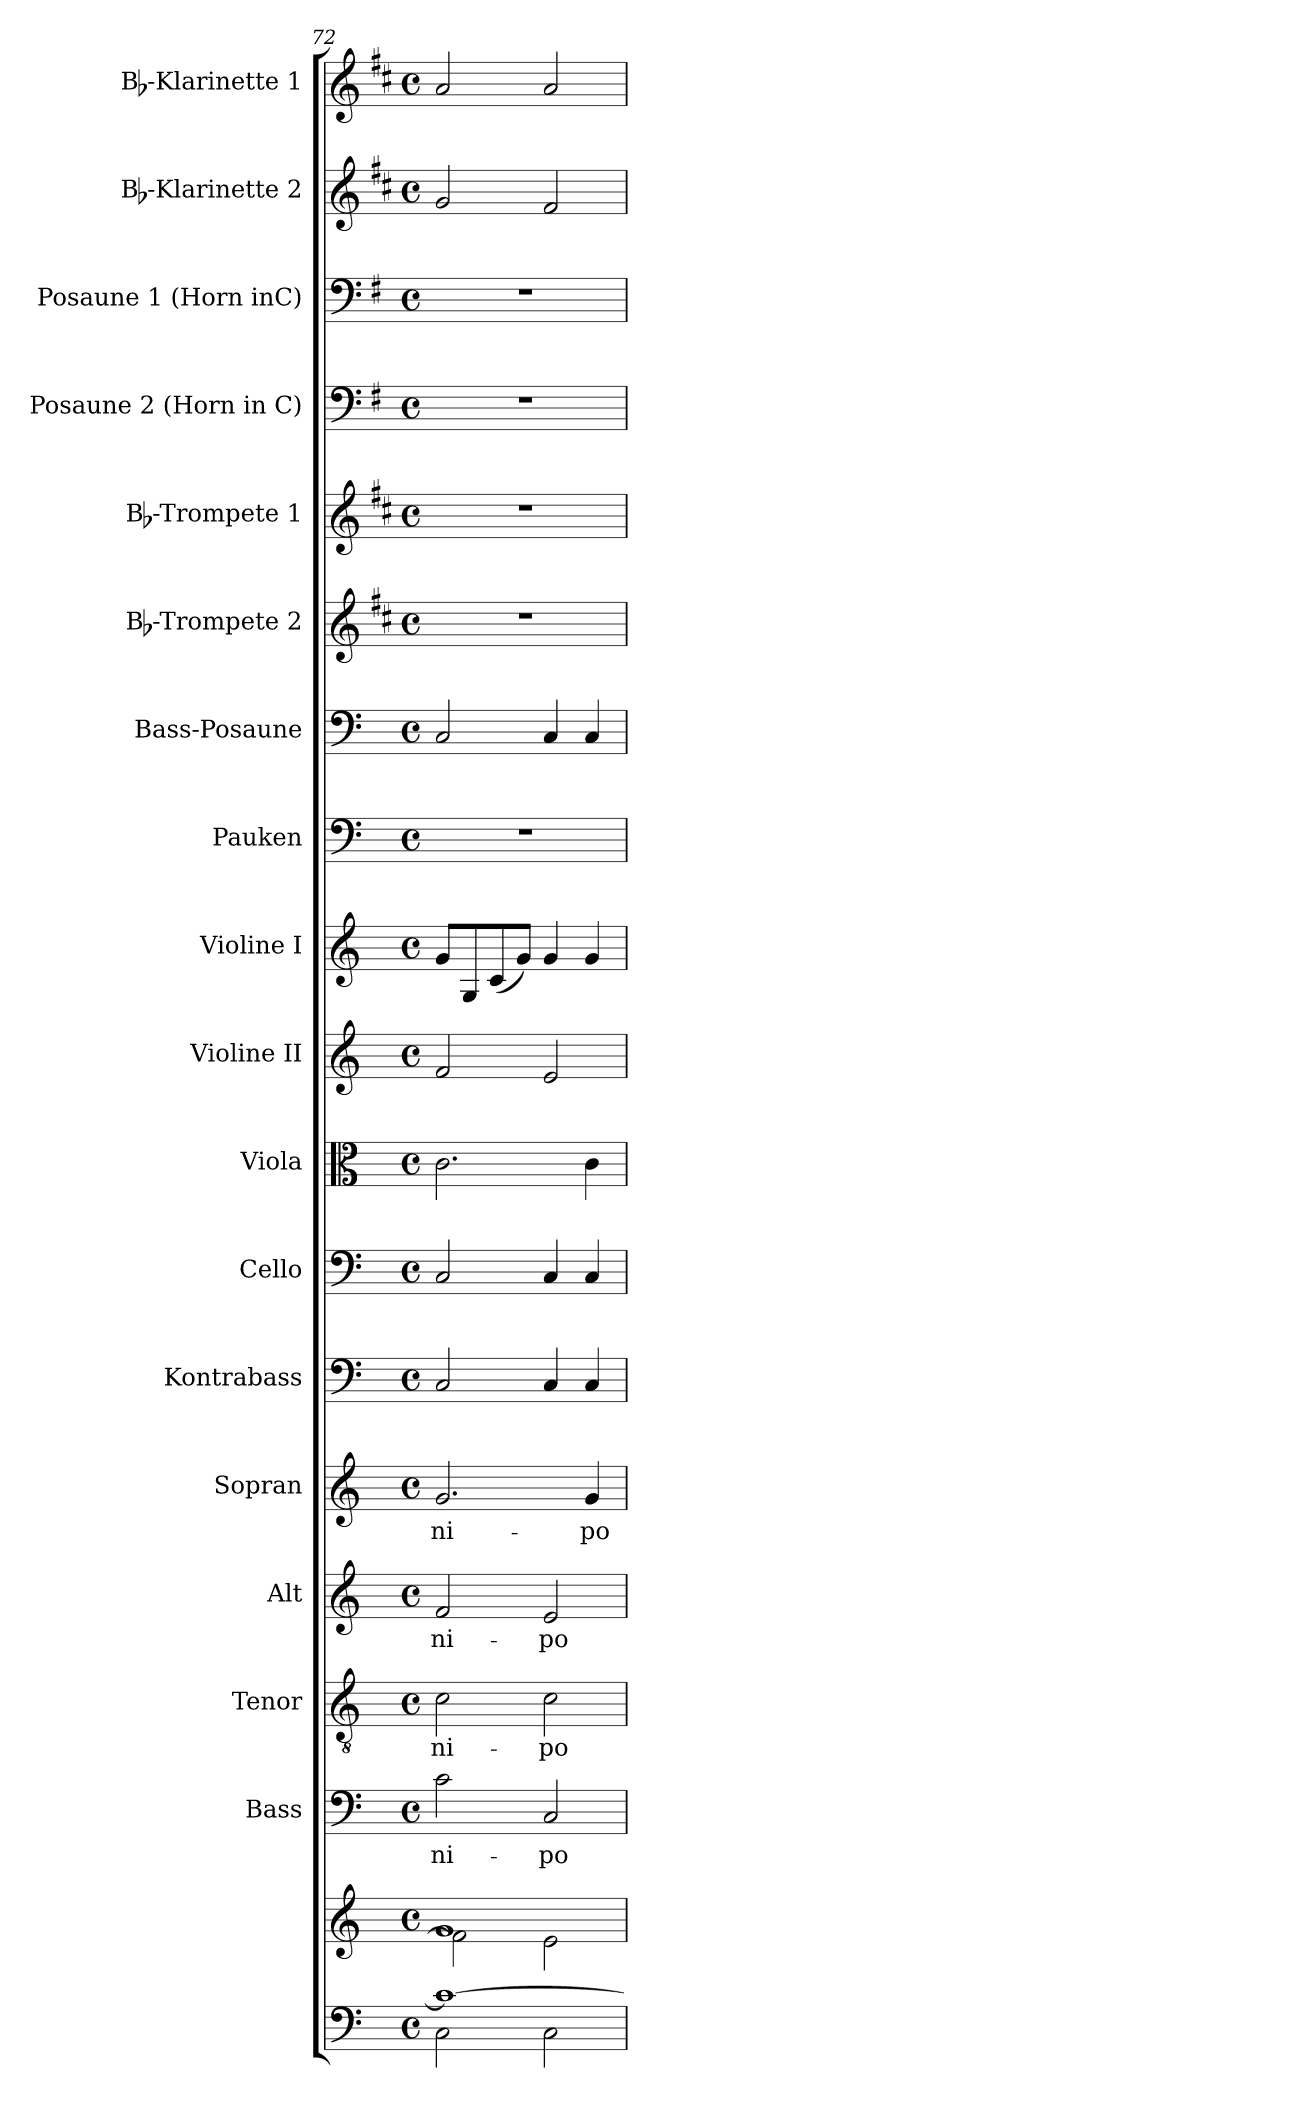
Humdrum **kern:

**kern	**kern	**kern	**text	**kern	**text	**kern	**text	**kern	**text	**kern	**kern	**kern	**kern	**kern	**kern	**kern	**kern	**kern	**kern	**kern	**kern	**kern
*part18	*part18	*part17	*part17	*part16	*part16	*part15	*part15	*part14	*part14	*part13	*part12	*part11	*part10	*part9	*part8	*part7	*part6	*part5	*part4	*part3	*part2	*part1
*staff19	*staff18	*staff17	*staff17	*staff16	*staff16	*staff15	*staff15	*staff14	*staff14	*staff13	*staff12	*staff11	*staff10	*staff9	*staff8	*staff7	*staff6	*staff5	*staff4	*staff3	*staff2	*staff1
*	*	*I"Bass	*	*I"Tenor	*	*I"Alt	*	*I"Sopran	*	*I"Kontrabass	*I"Cello	*I"Viola	*I"Violine II	*I"Violine I	*I"Pauken	*I"Bass-Posaune	*I"Bb-Trompete 2	*I"Bb-Trompete 1	*I"Posaune 2 (Horn in C)	*I"Posaune 1 (Horn inC)	*I"Bb-Klarinette 2	*I"Bb-Klarinette 1
*	*	*I'B.	*	*I'T.	*	*I'A.	*	*I'S.	*	*I'Kb.	*	*I'Vla.	*I'Vl. II	*I'Vl. I	*I'Pk.	*I'B-Pos.	*I'Bb Trp. 2	*I'Bb Trp. 1	*I'Pos. 2	*I'Pos. 1	*I'Bb Kl. 2	*I'Bb Kl. 1
*clefF4	*clefG2	*clefF4	*	*clefGv2	*	*clefG2	*	*clefG2	*	*clefF4	*clefF4	*clefC3	*clefG2	*clefG2	*clefF4	*clefF4	*clefG2	*clefG2	*clefF4	*clefF4	*clefG2	*clefG2
*	*	*	*	*	*	*	*	*	*	*ITrd7c12	*	*	*	*	*	*	*ITrd1c2	*ITrd1c2	*ITrd4c7	*ITrd4c7	*ITrd1c2	*ITrd1c2
*k[]	*k[]	*k[]	*	*k[]	*	*k[]	*	*k[]	*	*k[]	*k[]	*k[]	*k[]	*k[]	*k[]	*k[]	*k[]	*k[]	*k[]	*k[]	*k[]	*k[]
*C:	*C:	*C:	*	*C:	*	*C:	*	*C:	*	*C:	*C:	*C:	*C:	*C:	*C:	*C:	*C:	*C:	*C:	*C:	*C:	*C:
*M4/4	*M4/4	*M4/4	*	*M4/4	*	*M4/4	*	*M4/4	*	*M4/4	*M4/4	*M4/4	*M4/4	*M4/4	*M4/4	*M4/4	*M4/4	*M4/4	*M4/4	*M4/4	*M4/4	*M4/4
*met(c)	*met(c)	*met(c)	*	*met(c)	*	*met(c)	*	*met(c)	*	*met(c)	*met(c)	*met(c)	*met(c)	*met(c)	*met(c)	*met(c)	*met(c)	*met(c)	*met(c)	*met(c)	*met(c)	*met(c)
=72	=72	=72	=72	=72	=72	=72	=72	=72	=72	=72	=72	=72	=72	=72	=72	=72	=72	=72	=72	=72	=72	=72
*^	*^	*	*	*	*	*	*	*	*	*	*	*	*	*	*	*	*	*	*	*	*	*
!	!	!	!	!	!LO:LY:b	!	!LO:LY:b	!	!LO:LY:b	!	!LO:LY:b	!	!	!	!	!	!	!	!	!	!	!	!	!
1c_	2C\	1g	2f\]	2c\	-ni-	2c\	-ni-	2f/	-ni-	2.g/	-ni-	2CC/	2C/	2.c\	2f/	8g/L	1r	2C/	1r	1r	1r	1r	2f/	2g/
.	.	.	.	.	.	.	.	.	.	.	.	.	.	.	.	8G/	.	.	.	.	.	.	.	.
.	.	.	.	.	.	.	.	.	.	.	.	.	.	.	.	(<8c/	.	.	.	.	.	.	.	.
.	.	.	.	.	.	.	.	.	.	.	.	.	.	.	.	8g/J)	.	.	.	.	.	.	.	.
!	!	!	!	!	!LO:LY:b	!	!LO:LY:b	!	!LO:LY:b	!	!	!	!	!	!	!	!	!	!	!	!	!	!	!
.	2C\	.	2e\	2C/	-po-	2c\	-po-	2e/	-po-	.	.	4CC/	4C/	.	2e/	4g/	.	4C/	.	.	.	.	2e/	2g/
!	!	!	!	!	!	!	!	!	!	!	!LO:LY:b	!	!	!	!	!	!	!	!	!	!	!	!	!
.	.	.	.	.	.	.	.	.	.	4g/	-po-	4CC/	4C/	4c\	.	4g/	.	4C/	.	.	.	.	.	.
*v	*v	*	*	*	*	*	*	*	*	*	*	*	*	*	*	*	*	*	*	*	*	*	*	*
*	*v	*v	*	*	*	*	*	*	*	*	*	*	*	*	*	*	*	*	*	*	*	*	*
=	=	=	=	=	=	=	=	=	=	=	=	=	=	=	=	=	=	=	=	=	=	=
*-	*-	*-	*-	*-	*-	*-	*-	*-	*-	*-	*-	*-	*-	*-	*-	*-	*-	*-	*-	*-	*-	*-
